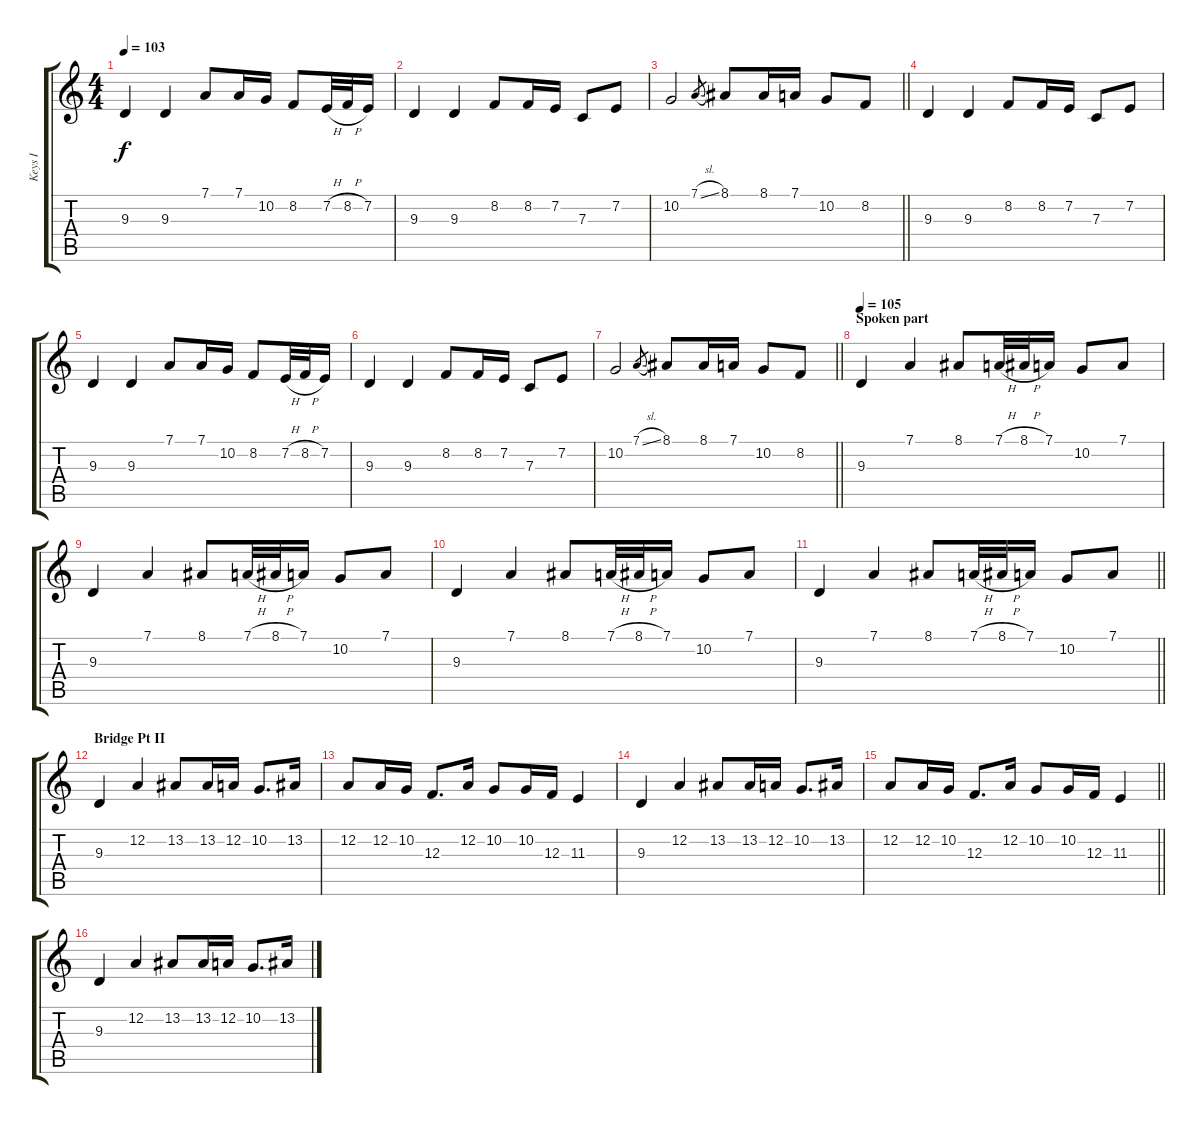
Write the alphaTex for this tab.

\track ("Keys I" "Keys I") {instrument electricpiano1}
\staff {score tabs}
\tuning (D4 A3 F3 C3 G2 D2) {hide}
\ts (4 4)
\tempo 103
\clef g2
\ks c
9.3.4{dy f} 9.3.4 7.1.8 7.1.16 10.2.16 8.2.8 7.2{h}.32 8.2{h}.32 7.2.16 |
9.3.4 9.3.4 8.2.8 8.2.16 7.2.16 7.3.8 7.2.8 |
\barLineRight lightlight
10.2.2 7.1{sl}.8{gr} 8.1.8 8.1.16 7.1.16 10.2.8 8.2.8 |
\section ("" "")
9.3.4{volume 10 instrument violin} 9.3.4 8.2.8 8.2.16 7.2.16 7.3.8 7.2.8 |
9.3.4 9.3.4 7.1.8 7.1.16 10.2.16 8.2.8 7.2{h}.32 8.2{h}.32 7.2.16 |
9.3.4 9.3.4 8.2.8 8.2.16 7.2.16 7.3.8 7.2.8 |
\barLineRight lightlight
10.2.2 7.1{sl}.8{gr} 8.1.8 8.1.16 7.1.16 10.2.8 8.2.8 |
\section ("" "Spoken part")
\tempo 105
9.3.4 7.1.4 8.1.8 7.1{h}.32 8.1{h}.32 7.1.16 10.2.8 7.1.8 |
9.3.4 7.1.4 8.1.8 7.1{h}.32 8.1{h}.32 7.1.16 10.2.8 7.1.8 |
9.3.4 7.1.4 8.1.8 7.1{h}.32 8.1{h}.32 7.1.16 10.2.8 7.1.8 |
\barLineRight lightlight
9.3.4 7.1.4 8.1.8 7.1{h}.32 8.1{h}.32 7.1.16 10.2.8 7.1.8 |
\section ("" "Bridge Pt II")
9.3.4{volume 11 instrument electricpiano1} 12.2.4 13.2.8 13.2.16 12.2.16 10.2.8{d} 13.2.16 |
12.2.8 12.2.16 10.2.16 12.3.8{d} 12.2.16 10.2.8 10.2.16 12.3.16 11.3.4 |
9.3.4 12.2.4 13.2.8 13.2.16 12.2.16 10.2.8{d} 13.2.16 |
\barLineRight lightlight
12.2.8 12.2.16 10.2.16 12.3.8{d} 12.2.16 10.2.8 10.2.16 12.3.16 11.3.4 |
\section ("" "")
9.3.4 12.2.4 13.2.8 13.2.16 12.2.16 10.2.8{d} 13.2.16
